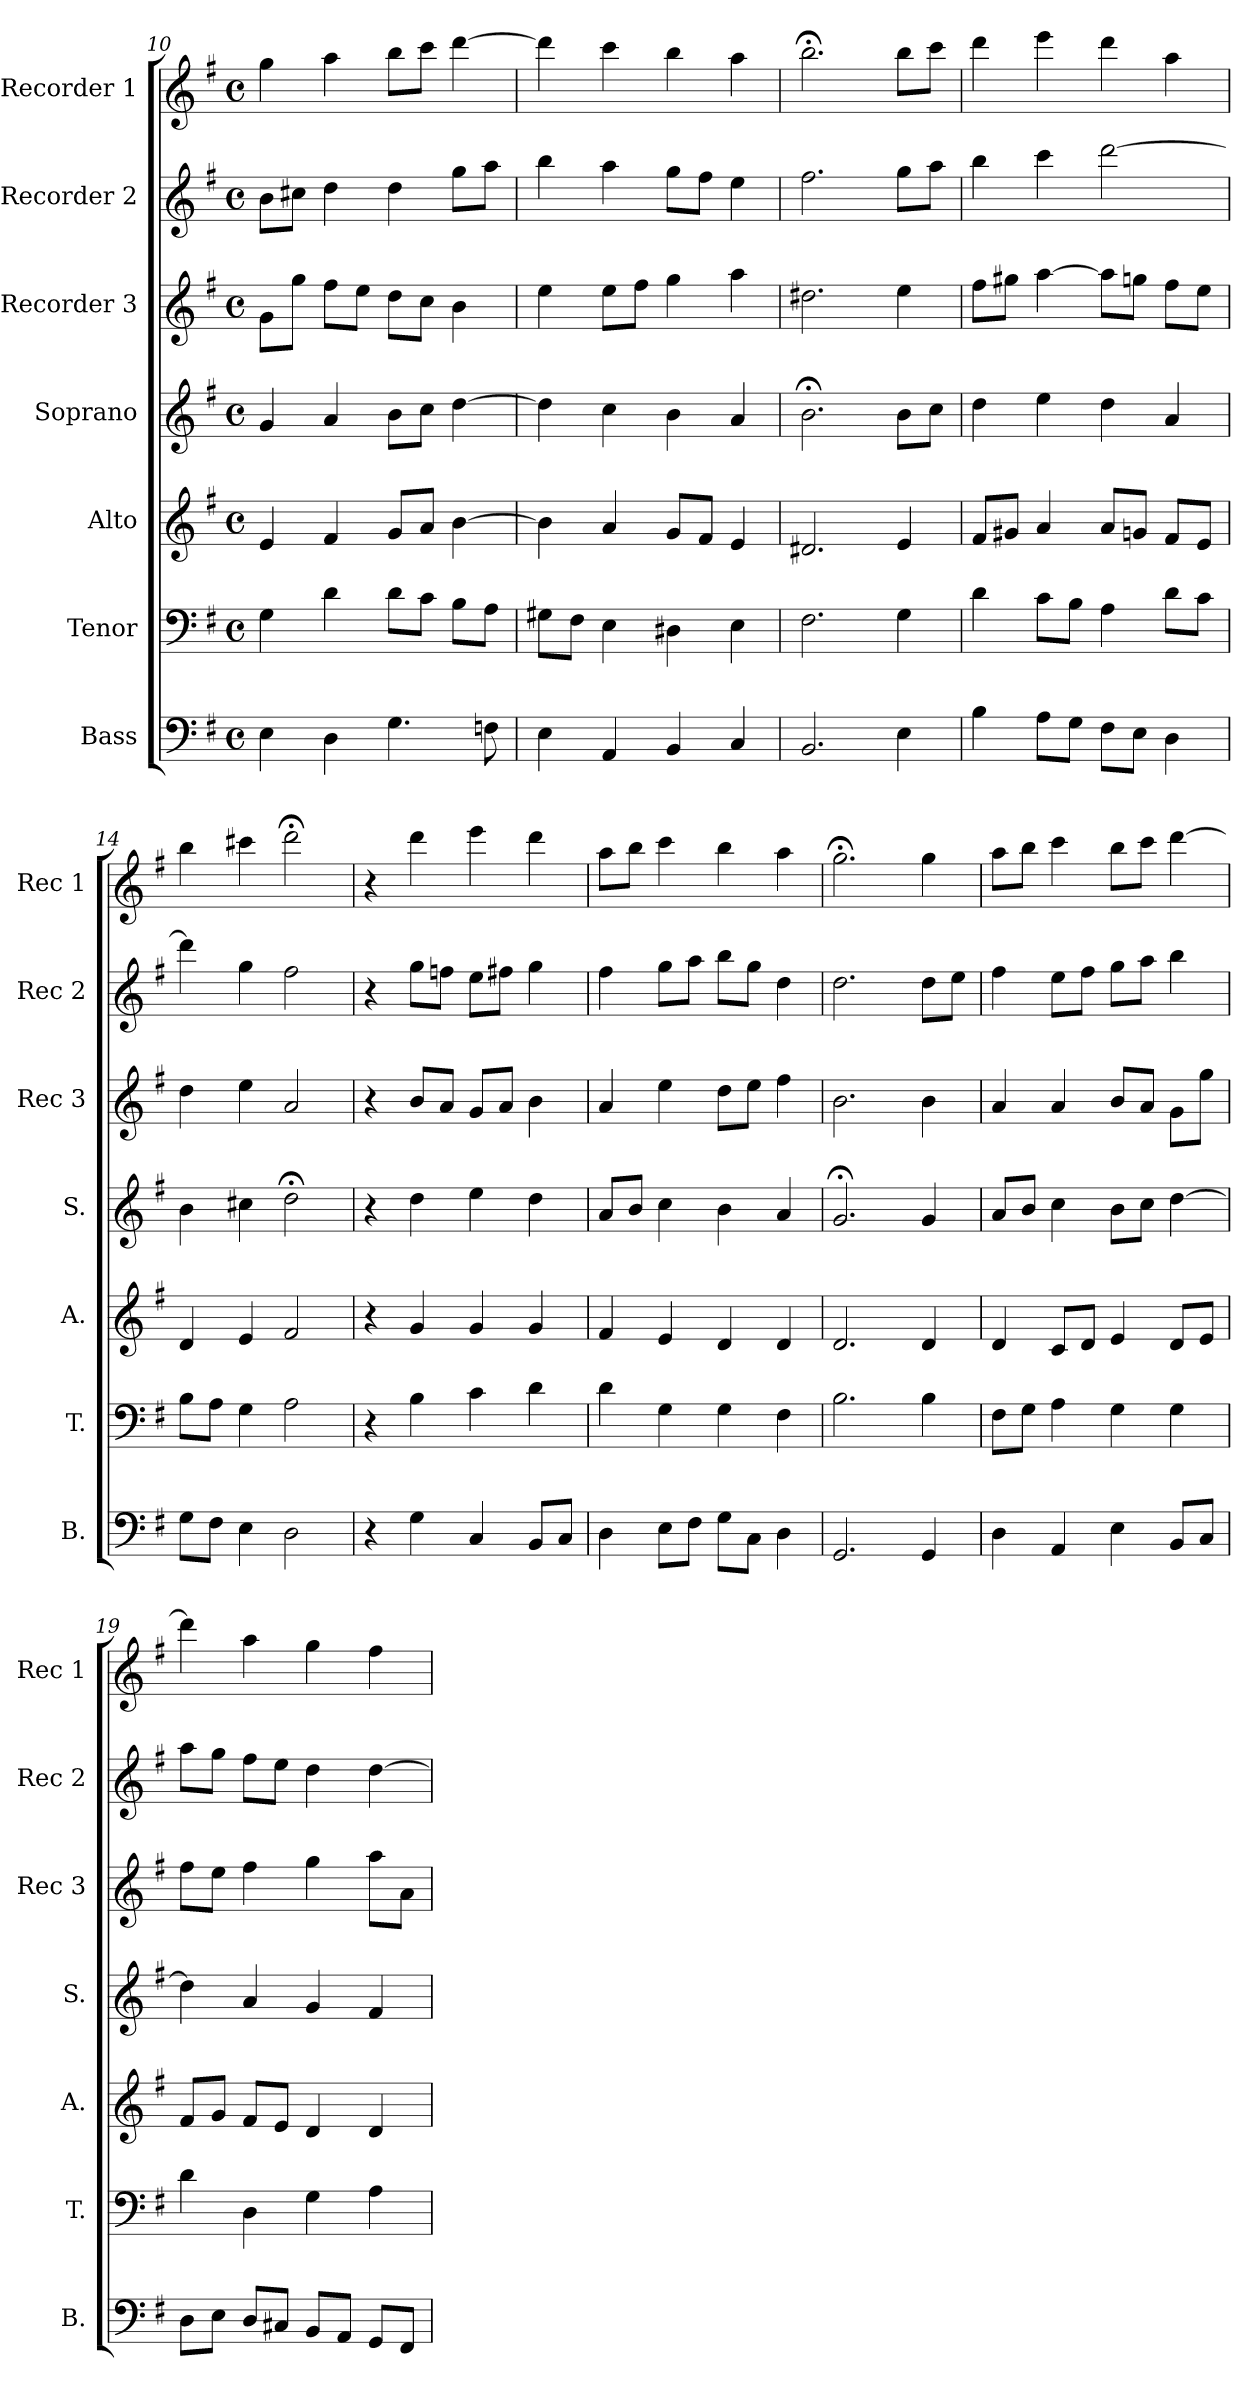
**kern	**kern	**kern	**kern	**kern	**kern	**kern
*part7	*part6	*part5	*part4	*part3	*part2	*part1
*staff7	*staff6	*staff5	*staff4	*staff3	*staff2	*staff1
*I"Bass	*I"Tenor	*I"Alto	*I"Soprano	*I"Recorder 3	*I"Recorder 2	*I"Recorder 1
*I'B.	*I'T.	*I'A.	*I'S.	*I'Rec 3	*I'Rec 2	*I'Rec 1
!!LO:PB:g=z
*clefF4	*clefF4	*clefG2	*clefG2	*clefG2	*clefG2	*clefG2
*k[f#]	*k[f#]	*k[f#]	*k[f#]	*k[f#]	*k[f#]	*k[f#]
*G:	*G:	*G:	*G:	*G:	*G:	*G:
*M4/4	*M4/4	*M4/4	*M4/4	*M4/4	*M4/4	*M4/4
*met(c)	*met(c)	*met(c)	*met(c)	*met(c)	*met(c)	*met(c)
=10	=10	=10	=10	=10	=10	=10
4E\	4G\	4e/	4g/	8g\L	8b\L	4gg\
.	.	.	.	8gg\J	8cc#X\J	.
4D\	4d\	4f#/	4a/	8ff#\L	4dd\	4aa\
.	.	.	.	8ee\J	.	.
4.G\	8d\L	8g/L	8b\L	8dd\L	4dd\	8bb\L
.	8c\J	8a/J	8cc\J	8cc\J	.	8ccc\J
.	8B\L	[4b\	[4dd\	4b\	8gg\L	[4ddd\
8Fn\	8A\J	.	.	.	8aa\J	.
=11	=11	=11	=11	=11	=11	=11
4E\	8G#X\L	4b\]	4dd\]	4ee\	4bb\	4ddd\]
.	8F#\J	.	.	.	.	.
4AA/	4E\	4a/	4cc\	8ee\L	4aa\	4ccc\
.	.	.	.	8ff#\J	.	.
4BB/	4D#X\	8g/L	4b\	4gg\	8gg\L	4bb\
.	.	8f#/J	.	.	8ff#\J	.
4C/	4E\	4e/	4a/	4aa\	4ee\	4aa\
=12	=12	=12	=12	=12	=12	=12
2.BB/	2.F#\	2.d#X/	2.b;<\	2.dd#X\	2.ff#\	2.bb;<\
4E\	4G\	4e/	8b\L	4ee\	8gg\L	8bb\L
.	.	.	8cc\J	.	8aa\J	8ccc\J
=13	=13	=13	=13	=13	=13	=13
4B\	4d\	8f#/L	4dd\	8ff#\L	4bb\	4ddd\
.	.	8g#X/J	.	8gg#X\J	.	.
8A\L	8c\L	4a/	4ee\	[4aa\	4ccc\	4eee\
8G\J	8B\J	.	.	.	.	.
8F#\L	4A\	8a/L	4dd\	8aa\L]	[2ddd\	4ddd\
8E\J	.	8gn/J	.	8ggn\J	.	.
4D\	8d\L	8f#/L	4a/	8ff#\L	.	4aa\
.	8c\J	8e/J	.	8ee\J	.	.
=14	=14	=14	=14	=14	=14	=14
8G\L	8B\L	4d/	4b\	4dd\	4ddd\]	4bb\
8F#\J	8A\J	.	.	.	.	.
4E\	4G\	4e/	4cc#X\	4ee\	4gg\	4ccc#X\
2D\	2A\	2f#/	2dd;<\	2a/	2ff#\	2ddd;<\
!!LO:LB:g=z
=15	=15	=15	=15	=15	=15	=15
4r	4r	4r	4r	4r	4r	4r
4G\	4B\	4g/	4dd\	8b/L	8gg\L	4ddd\
.	.	.	.	8a/J	8ffn\J	.
4C/	4c\	4g/	4ee\	8g/L	8ee\L	4eee\
.	.	.	.	8a/J	8ff#X\J	.
8BB/L	4d\	4g/	4dd\	4b\	4gg\	4ddd\
8C/J	.	.	.	.	.	.
=16	=16	=16	=16	=16	=16	=16
4D\	4d\	4f#/	8a/L	4a/	4ff#\	8aa\L
.	.	.	8b/J	.	.	8bb\J
8E\L	4G\	4e/	4cc\	4ee\	8gg\L	4ccc\
8F#\J	.	.	.	.	8aa\J	.
8G\L	4G\	4d/	4b\	8dd\L	8bb\L	4bb\
8C\J	.	.	.	8ee\J	8gg\J	.
4D\	4F#\	4d/	4a/	4ff#\	4dd\	4aa\
=17	=17	=17	=17	=17	=17	=17
2.GG/	2.B\	2.d/	2.g;</	2.b\	2.dd\	2.gg;<\
4GG/	4B\	4d/	4g/	4b\	8dd\L	4gg\
.	.	.	.	.	8ee\J	.
=18	=18	=18	=18	=18	=18	=18
4D\	8F#\L	4d/	8a/L	4a/	4ff#\	8aa\L
.	8G\J	.	8b/J	.	.	8bb\J
4AA/	4A\	8c/L	4cc\	4a/	8ee\L	4ccc\
.	.	8d/J	.	.	8ff#\J	.
4E\	4G\	4e/	8b\L	8b/L	8gg\L	8bb\L
.	.	.	8cc\J	8a/J	8aa\J	8ccc\J
8BB/L	4G\	8d/L	[4dd\	8g\L	4bb\	[4ddd\
8C/J	.	8e/J	.	8gg\J	.	.
=19	=19	=19	=19	=19	=19	=19
8D\L	4d\	8f#/L	4dd\]	8ff#\L	8aa\L	4ddd\]
8E\J	.	8g/J	.	8ee\J	8gg\J	.
8D/L	4D\	8f#/L	4a/	4ff#\	8ff#\L	4aa\
8C#X/J	.	8e/J	.	.	8ee\J	.
8BB/L	4G\	4d/	4g/	4gg\	4dd\	4gg\
8AA/J	.	.	.	.	.	.
8GG/L	4A\	4d/	4f#/	8aa\L	[4dd\	4ff#\
8FF#/J	.	.	.	8a\J	.	.
=	=	=	=	=	=	=
*-	*-	*-	*-	*-	*-	*-
